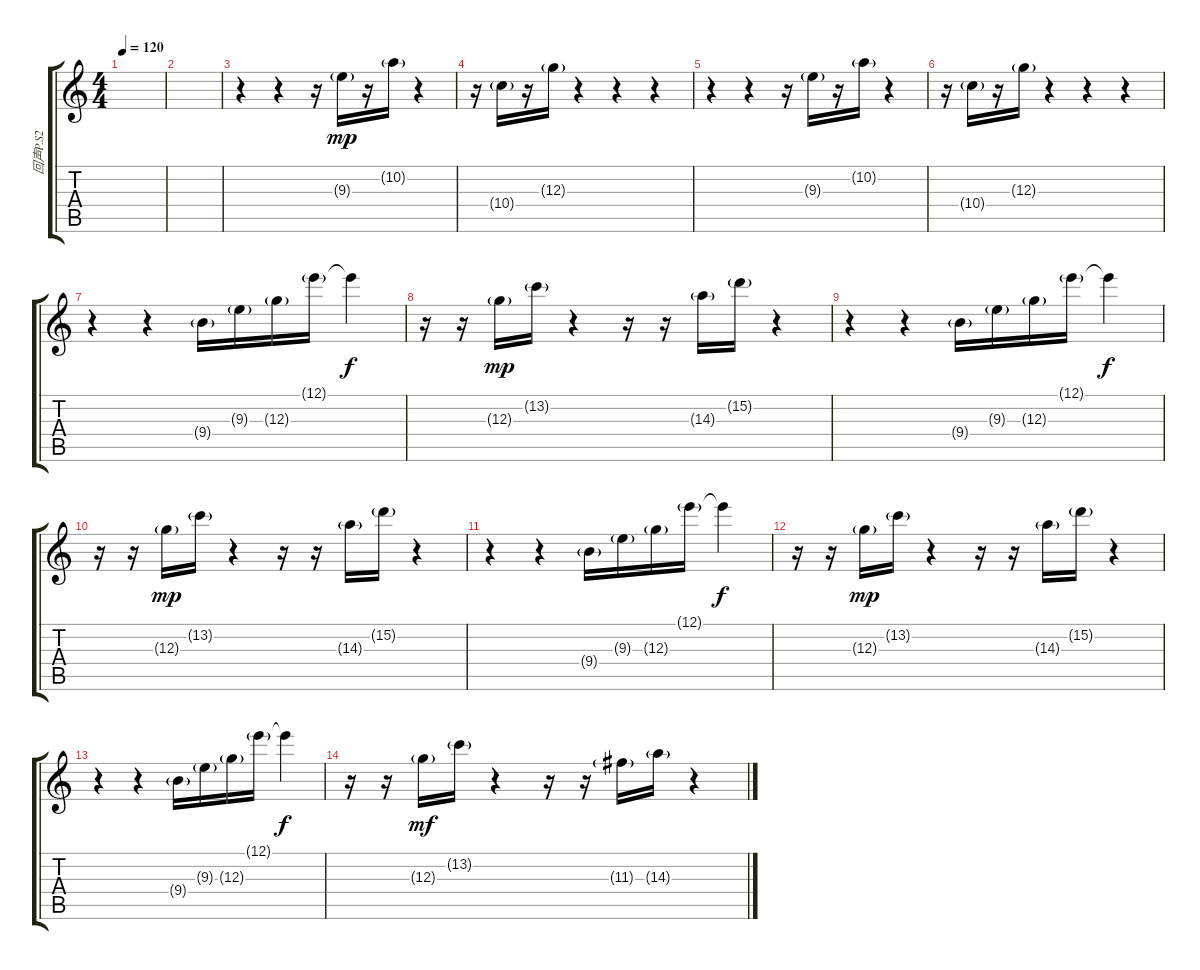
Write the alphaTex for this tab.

\track ("回声P.S2" "回声P.S2") {instrument electricguitarmuted}
\staff {score tabs}
\tuning (E4 B3 G3 D3 A2 E2) {hide}
\ts (4 4)
\tempo 120
\clef g2
\ks c
|
|
r.4 r.4 r.16 9.3{g}.16{dy mp} r.16 10.2{g}.16 r.4 |
r.16 10.4{g}.16 r.16 12.3{g}.16 r.4 r.4 r.4 |
r.4 r.4 r.16 9.3{g}.16 r.16 10.2{g}.16 r.4 |
r.16 10.4{g}.16 r.16 12.3{g}.16 r.4 r.4 r.4 |
r.4 r.4 9.4{g}.16{volume 12} 9.3{g}.16 12.3{g}.16 12.1{g}.16 12.1{t}.4{dy f} |
r.16 r.16 12.3{g}.16{dy mp} 13.2{g}.16 r.4 r.16 r.16 14.3{g}.16 15.2{g}.16 r.4 |
r.4 r.4 9.4{g}.16{volume 12} 9.3{g}.16 12.3{g}.16 12.1{g}.16 12.1{t}.4{dy f} |
r.16 r.16 12.3{g}.16{dy mp} 13.2{g}.16 r.4 r.16 r.16 14.3{g}.16 15.2{g}.16 r.4 |
r.4 r.4 9.4{g}.16{volume 12} 9.3{g}.16 12.3{g}.16 12.1{g}.16 12.1{t}.4{dy f} |
r.16 r.16 12.3{g}.16{dy mp} 13.2{g}.16 r.4 r.16 r.16 14.3{g}.16 15.2{g}.16 r.4 |
r.4 r.4 9.4{g}.16{volume 12} 9.3{g}.16 12.3{g}.16 12.1{g}.16 12.1{t}.4{dy f} |
r.16 r.16 12.3{g}.16{dy mf} 13.2{g}.16 r.4 r.16 r.16 11.3{g}.16 14.3{g}.16 r.4
